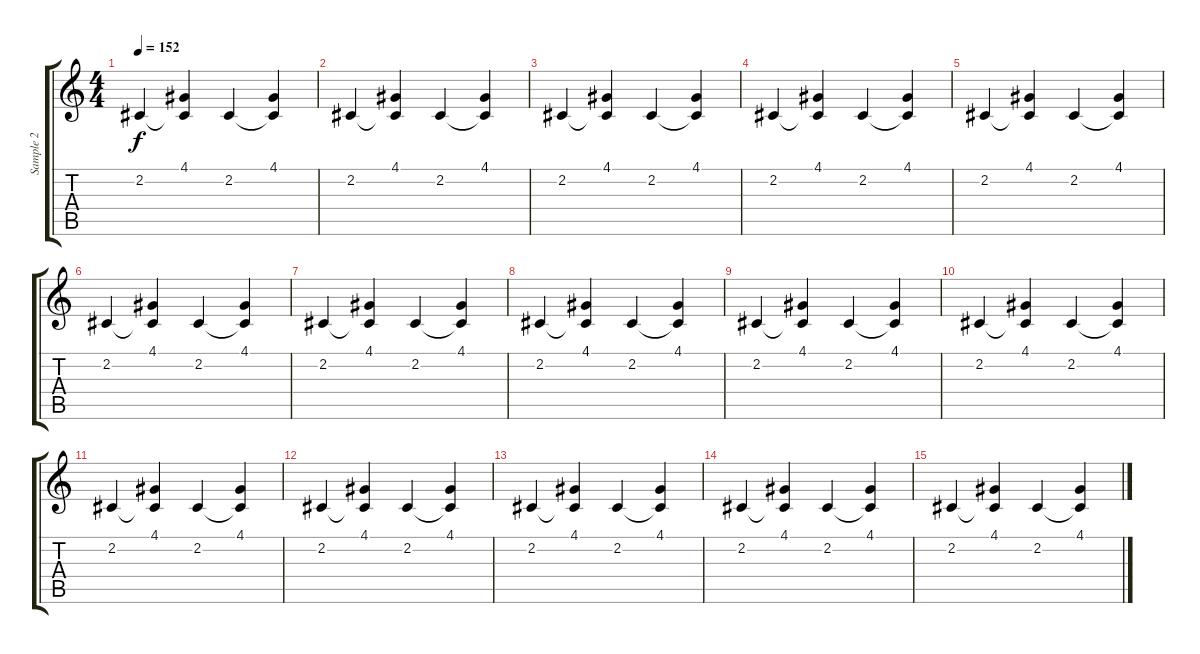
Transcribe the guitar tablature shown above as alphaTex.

\track ("Sample 2" "Sample 2") {instrument lead1square}
\staff {score tabs}
\tuning (E4 B3 G3 D3 A2 E2) {hide}
\ts (4 4)
\tempo 152
\clef g2
\ks c
2.2.4{dy f} (4.1 2.2{t}).4 2.2.4 (4.1 2.2{t}).4 |
2.2.4 (4.1 2.2{t}).4 2.2.4 (4.1 2.2{t}).4 |
2.2.4 (4.1 2.2{t}).4 2.2.4 (4.1 2.2{t}).4 |
2.2.4 (4.1 2.2{t}).4 2.2.4 (4.1 2.2{t}).4 |
2.2.4 (4.1 2.2{t}).4 2.2.4 (4.1 2.2{t}).4 |
2.2.4 (4.1 2.2{t}).4 2.2.4 (4.1 2.2{t}).4 |
2.2.4 (4.1 2.2{t}).4 2.2.4 (4.1 2.2{t}).4 |
2.2.4 (4.1 2.2{t}).4 2.2.4 (4.1 2.2{t}).4 |
2.2.4 (4.1 2.2{t}).4 2.2.4 (4.1 2.2{t}).4 |
2.2.4 (4.1 2.2{t}).4 2.2.4 (4.1 2.2{t}).4 |
2.2.4 (4.1 2.2{t}).4 2.2.4 (4.1 2.2{t}).4 |
2.2.4 (4.1 2.2{t}).4 2.2.4 (4.1 2.2{t}).4 |
2.2.4 (4.1 2.2{t}).4 2.2.4 (4.1 2.2{t}).4 |
2.2.4 (4.1 2.2{t}).4 2.2.4 (4.1 2.2{t}).4 |
2.2.4 (4.1 2.2{t}).4 2.2.4 (4.1 2.2{t}).4
